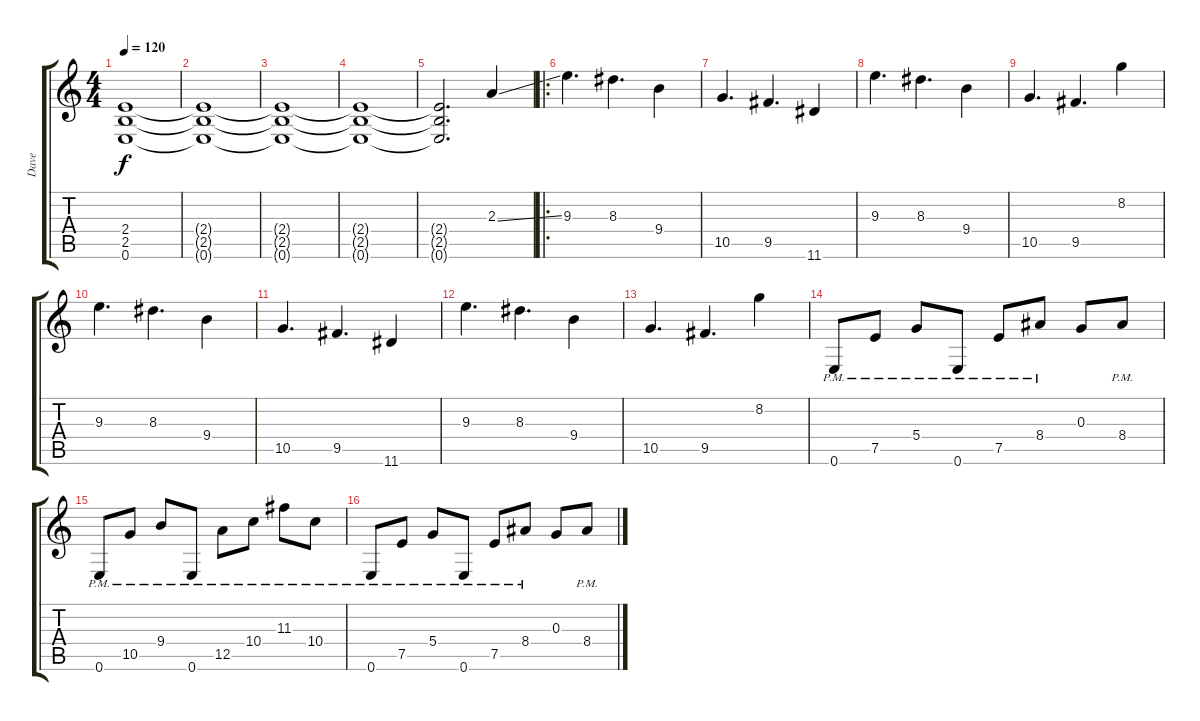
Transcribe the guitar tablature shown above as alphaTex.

\track ("Dave" "Dave") {instrument distortionguitar}
\staff {score tabs}
\tuning (E4 B3 G3 D3 A2 E2) {hide}
\ts (4 4)
\tempo 120
\clef g2
\ks c
(2.4{t} 2.5{t} 0.6{t}).1{dy f} |
(2.4{t} 2.5{t} 0.6{t}).1 |
(2.4{t} 2.5{t} 0.6{t}).1 |
(2.4{t} 2.5{t} 0.6{t}).1 |
(2.4{t} 2.5{t} 0.6{t}).2{d} 2.3{ss}.4 |
\ro
9.3.4{d} 8.3.4{d} 9.4.4 |
10.5.4{d} 9.5.4{d} 11.6.4 |
9.3.4{d} 8.3.4{d} 9.4.4 |
10.5.4{d} 9.5.4{d} 8.2.4 |
9.3.4{d} 8.3.4{d} 9.4.4 |
10.5.4{d} 9.5.4{d} 11.6.4 |
9.3.4{d} 8.3.4{d} 9.4.4 |
10.5.4{d} 9.5.4{d} 8.2.4 |
0.6{pm}.8 7.5{pm}.8 5.4{pm}.8 0.6{pm}.8 7.5{pm}.8 8.4{pm}.8 0.3.8 8.4{pm}.8 |
0.6{pm}.8 10.5{pm}.8 9.4{pm}.8 0.6{pm}.8 12.5{pm}.8 10.4{pm}.8 11.3{pm}.8 10.4{pm}.8 |
0.6{pm}.8 7.5{pm}.8 5.4{pm}.8 0.6{pm}.8 7.5{pm}.8 8.4{pm}.8 0.3.8 8.4{pm}.8
